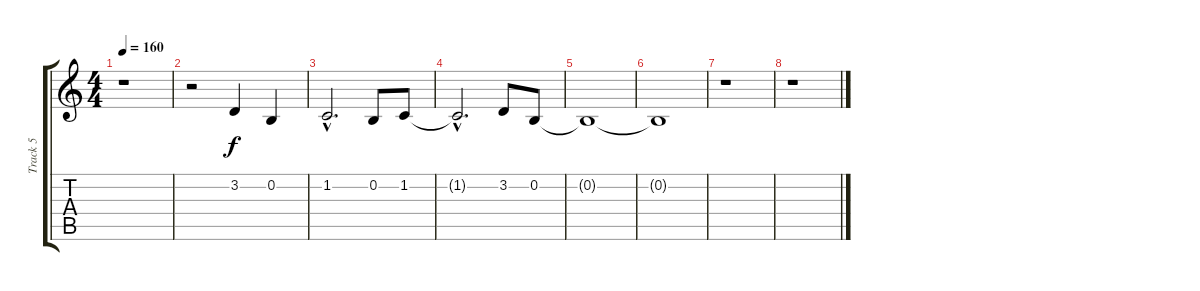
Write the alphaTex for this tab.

\track ("Track 5" "Track 5") {instrument drawbarorgan}
\staff {score tabs}
\tuning (E4 B3 G3 D3 A2 E2) {hide}
\ts (4 4)
\tempo 160
\clef g2
\ks c
r.1{dy f} |
r.2 3.2.4 0.2.4 |
1.2{hac}.2{d} 0.2.8 1.2.8 |
1.2{hac t}.2{d} 3.2.8 0.2.8 |
0.2{t}.1 |
0.2{t}.1 |
r.1 |
r.1
